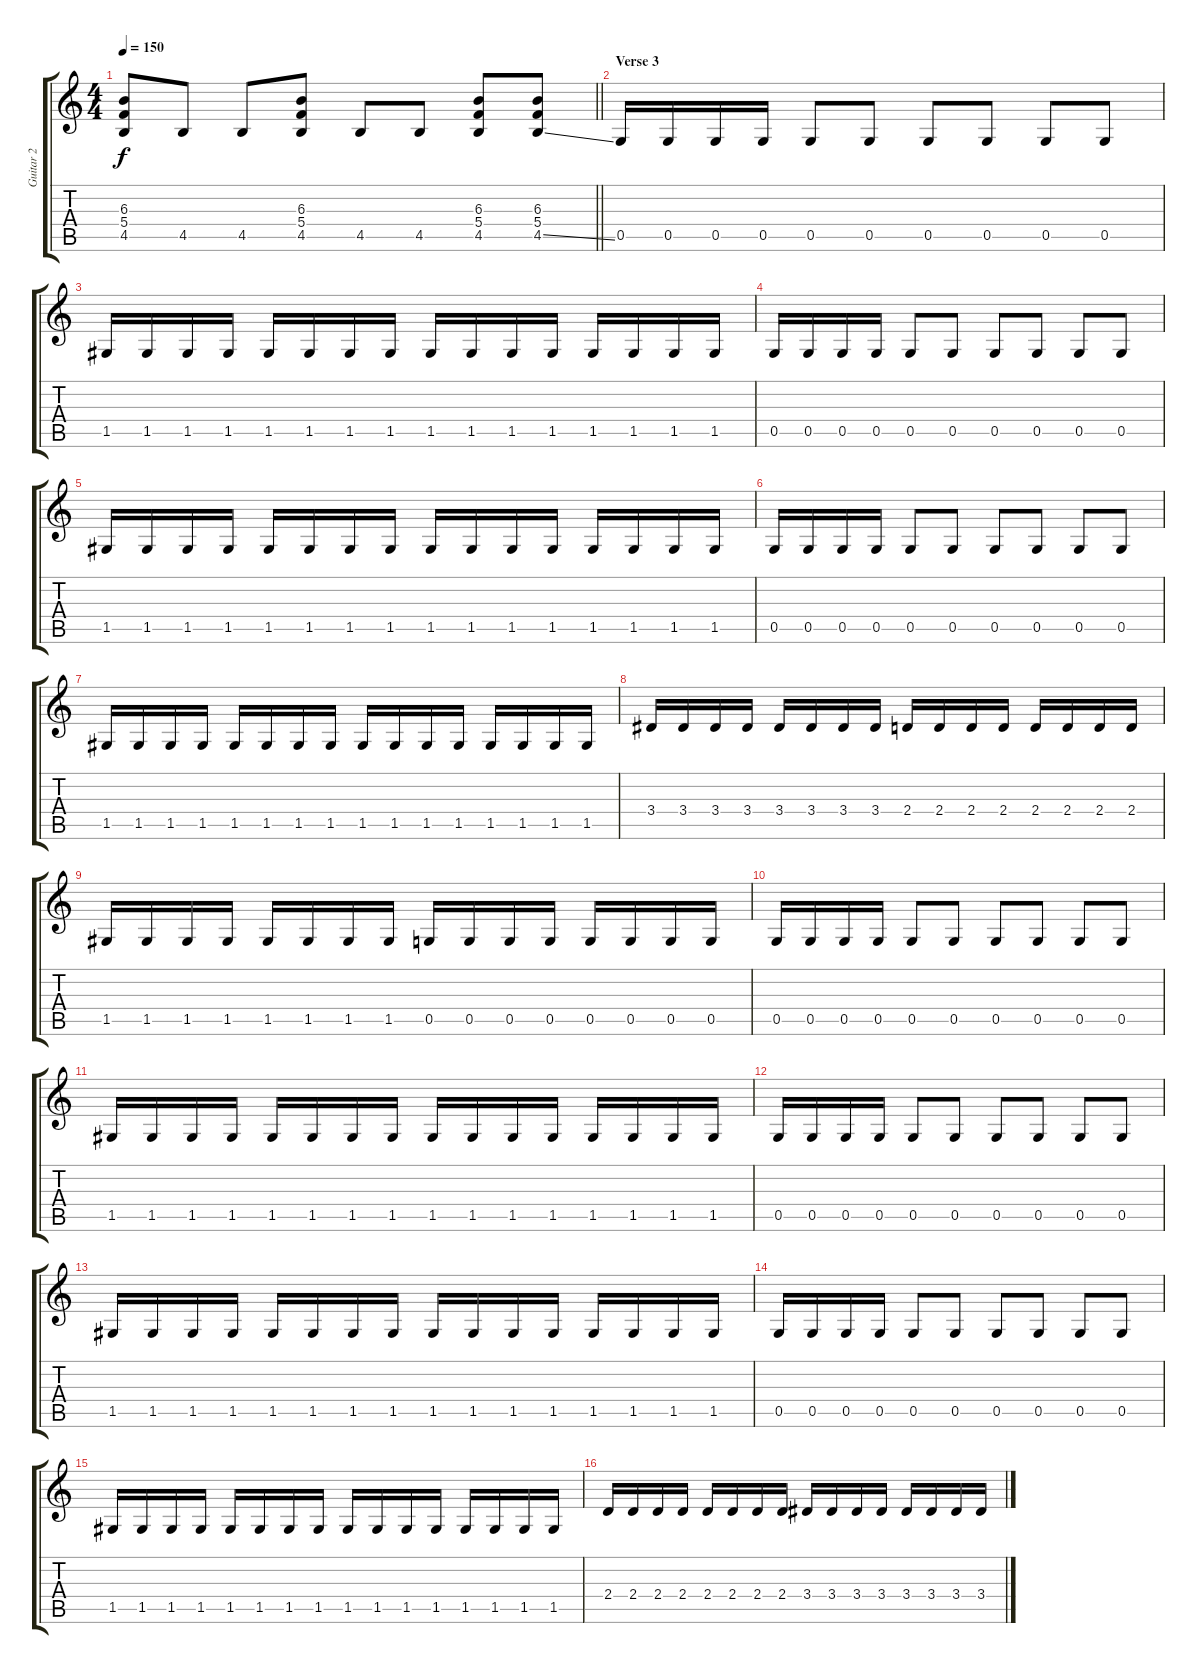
\track ("Guitar 2" "Guitar 2") {instrument overdrivenguitar}
\staff {score tabs}
\tuning (D4 A3 F3 C3 G2 D2) {hide}
\ts (4 4)
\tempo 150
\clef g2
\barLineRight lightlight
\ks c
(6.3 5.4 4.5).8{dy f} 4.5.8 4.5.8 (6.3 5.4 4.5).8 4.5.8 4.5.8 (6.3 5.4 4.5).8 (6.3 5.4 4.5{ss}).8 |
\section ("" "Verse 3")
0.5.16 0.5.16 0.5.16 0.5.16 0.5.8 0.5.8 0.5.8 0.5.8 0.5.8 0.5.8 |
1.5.16 1.5.16 1.5.16 1.5.16 1.5.16 1.5.16 1.5.16 1.5.16 1.5.16 1.5.16 1.5.16 1.5.16 1.5.16 1.5.16 1.5.16 1.5.16 |
0.5.16 0.5.16 0.5.16 0.5.16 0.5.8 0.5.8 0.5.8 0.5.8 0.5.8 0.5.8 |
1.5.16 1.5.16 1.5.16 1.5.16 1.5.16 1.5.16 1.5.16 1.5.16 1.5.16 1.5.16 1.5.16 1.5.16 1.5.16 1.5.16 1.5.16 1.5.16 |
0.5.16 0.5.16 0.5.16 0.5.16 0.5.8 0.5.8 0.5.8 0.5.8 0.5.8 0.5.8 |
1.5.16 1.5.16 1.5.16 1.5.16 1.5.16 1.5.16 1.5.16 1.5.16 1.5.16 1.5.16 1.5.16 1.5.16 1.5.16 1.5.16 1.5.16 1.5.16 |
3.4.16 3.4.16 3.4.16 3.4.16 3.4.16 3.4.16 3.4.16 3.4.16 2.4.16 2.4.16 2.4.16 2.4.16 2.4.16 2.4.16 2.4.16 2.4.16 |
1.5.16 1.5.16 1.5.16 1.5.16 1.5.16 1.5.16 1.5.16 1.5.16 0.5.16 0.5.16 0.5.16 0.5.16 0.5.16 0.5.16 0.5.16 0.5.16 |
0.5.16 0.5.16 0.5.16 0.5.16 0.5.8 0.5.8 0.5.8 0.5.8 0.5.8 0.5.8 |
1.5.16 1.5.16 1.5.16 1.5.16 1.5.16 1.5.16 1.5.16 1.5.16 1.5.16 1.5.16 1.5.16 1.5.16 1.5.16 1.5.16 1.5.16 1.5.16 |
0.5.16 0.5.16 0.5.16 0.5.16 0.5.8 0.5.8 0.5.8 0.5.8 0.5.8 0.5.8 |
1.5.16 1.5.16 1.5.16 1.5.16 1.5.16 1.5.16 1.5.16 1.5.16 1.5.16 1.5.16 1.5.16 1.5.16 1.5.16 1.5.16 1.5.16 1.5.16 |
0.5.16 0.5.16 0.5.16 0.5.16 0.5.8 0.5.8 0.5.8 0.5.8 0.5.8 0.5.8 |
1.5.16 1.5.16 1.5.16 1.5.16 1.5.16 1.5.16 1.5.16 1.5.16 1.5.16 1.5.16 1.5.16 1.5.16 1.5.16 1.5.16 1.5.16 1.5.16 |
2.4.16 2.4.16 2.4.16 2.4.16 2.4.16 2.4.16 2.4.16 2.4.16 3.4.16 3.4.16 3.4.16 3.4.16 3.4.16 3.4.16 3.4.16 3.4.16
